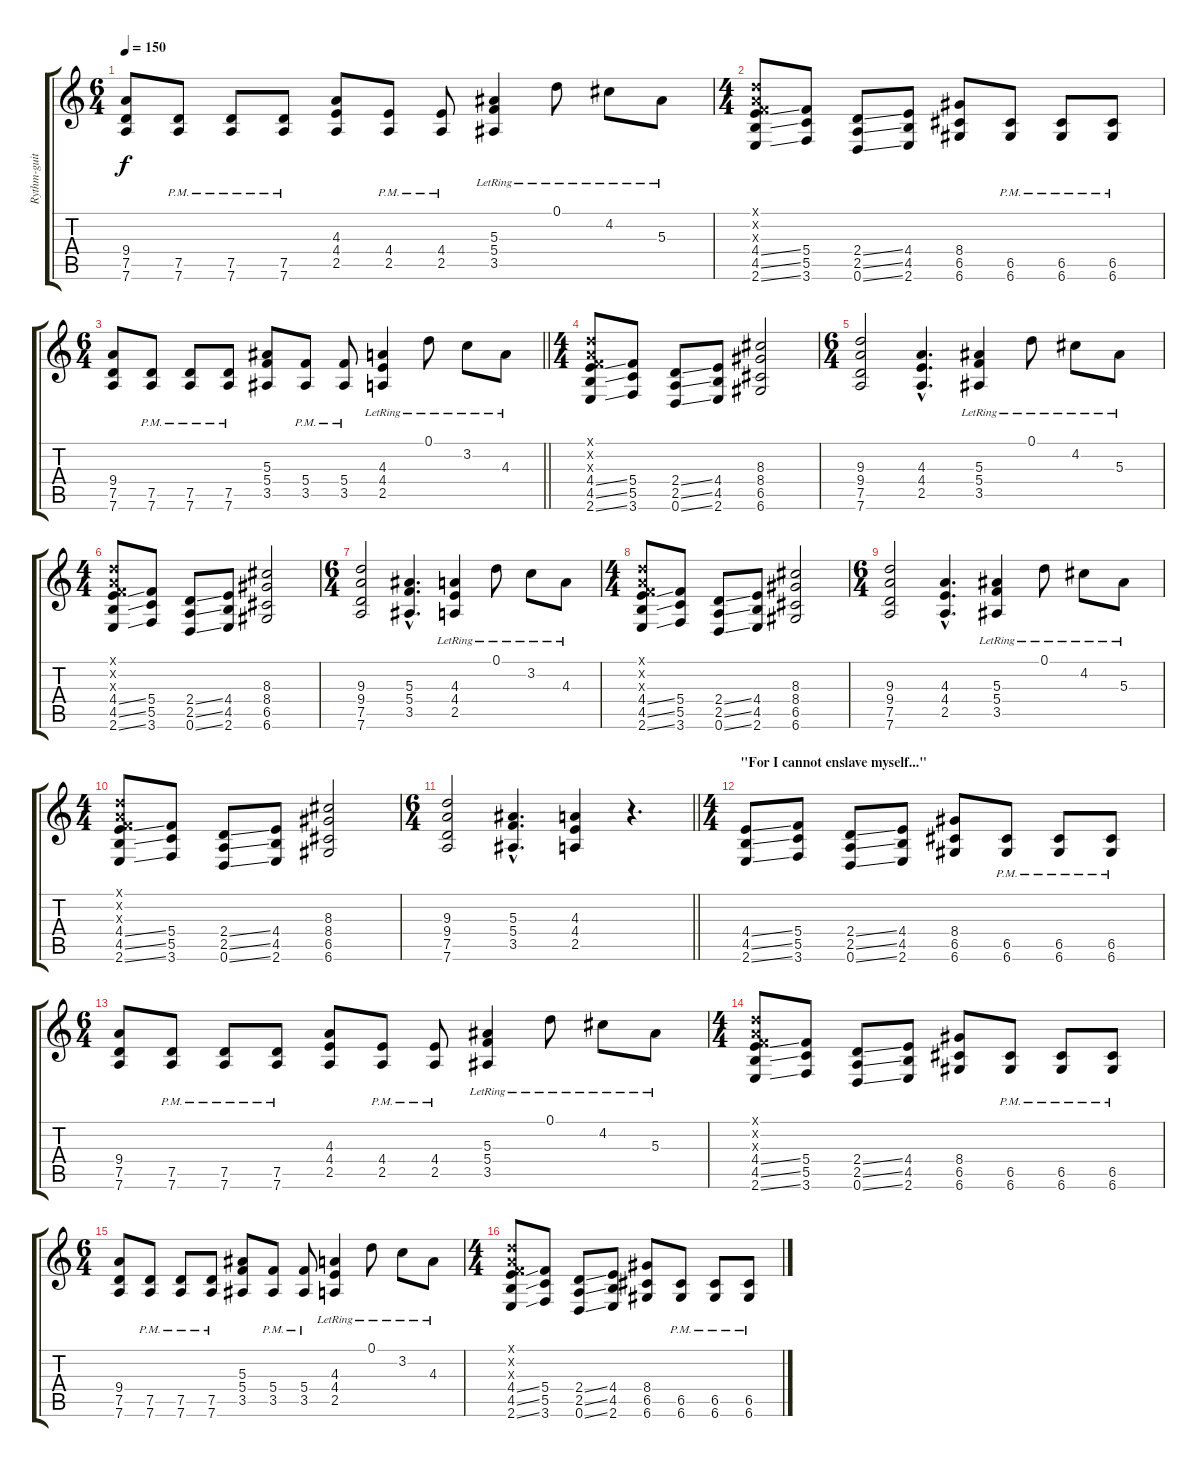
\track ("Rythm-guitar - Silenoz" "Rythm-guit") {instrument distortionguitar}
\staff {score tabs}
\tuning (D4 A3 F3 C3 G2 D2) {hide}
\ts (6 4)
\tempo 150
\clef g2
\ks c
(9.4 7.5 7.6).8{dy f} (7.5{pm} 7.6{pm}).8 (7.5{pm} 7.6{pm}).8 (7.5{pm} 7.6{pm}).8 (4.3 4.4 2.5).8 (4.4{pm} 2.5{pm}).8 (4.4{pm} 2.5{pm}).8 (5.3{lr} 5.4{lr} 3.5{lr}).4 0.1{lr}.8 4.2{lr}.8 5.3{lr}.8 |
\ts (4 4)
(0.1{x} 0.2{x} 0.3{x} 4.4{ss} 4.5{ss} 2.6{ss}).8 (5.4 5.5 3.6).8 (2.4{ss} 2.5{ss} 0.6{ss}).8 (4.4 4.5 2.6).8 (8.4 6.5 6.6).8 (6.5{pm} 6.6{pm}).8 (6.5{pm} 6.6{pm}).8 (6.5{pm} 6.6{pm}).8 |
\ts (6 4)
\barLineRight lightlight
(9.4 7.5 7.6).8 (7.5{pm} 7.6{pm}).8 (7.5{pm} 7.6{pm}).8 (7.5{pm} 7.6{pm}).8 (5.3 5.4 3.5).8 (5.4{pm} 3.5{pm}).8 (5.4{pm} 3.5{pm}).8 (4.3{lr} 4.4{lr} 2.5{lr}).4 0.1{lr}.8 3.2{lr}.8 4.3{lr}.8 |
\ts (4 4)
\section ("" "")
(0.1{x} 0.2{x} 0.3{x} 4.4{ss} 4.5{ss} 2.6{ss}).8 (5.4 5.5 3.6).8 (2.4{ss} 2.5{ss} 0.6{ss}).8 (4.4 4.5 2.6).8 (8.3 8.4 6.5 6.6).2 |
\ts (6 4)
(9.3 9.4 7.5 7.6).2 (4.3{hac} 4.4{hac} 2.5{hac}).4{d} (5.3{lr} 5.4{lr} 3.5{lr}).4 0.1{lr}.8 4.2{lr}.8 5.3{lr}.8 |
\ts (4 4)
(0.1{x} 0.2{x} 0.3{x} 4.4{ss} 4.5{ss} 2.6{ss}).8 (5.4 5.5 3.6).8 (2.4{ss} 2.5{ss} 0.6{ss}).8 (4.4 4.5 2.6).8 (8.3 8.4 6.5 6.6).2 |
\ts (6 4)
(9.3 9.4 7.5 7.6).2 (5.3{hac} 5.4{hac} 3.5{hac}).4{d} (4.3{lr} 4.4{lr} 2.5{lr}).4 0.1{lr}.8 3.2{lr}.8 4.3{lr}.8 |
\ts (4 4)
(0.1{x} 0.2{x} 0.3{x} 4.4{ss} 4.5{ss} 2.6{ss}).8 (5.4 5.5 3.6).8 (2.4{ss} 2.5{ss} 0.6{ss}).8 (4.4 4.5 2.6).8 (8.3 8.4 6.5 6.6).2 |
\ts (6 4)
(9.3 9.4 7.5 7.6).2 (4.3{hac} 4.4{hac} 2.5{hac}).4{d} (5.3{lr} 5.4{lr} 3.5{lr}).4 0.1{lr}.8 4.2{lr}.8 5.3{lr}.8 |
\ts (4 4)
(0.1{x} 0.2{x} 0.3{x} 4.4{ss} 4.5{ss} 2.6{ss}).8 (5.4 5.5 3.6).8 (2.4{ss} 2.5{ss} 0.6{ss}).8 (4.4 4.5 2.6).8 (8.3 8.4 6.5 6.6).2 |
\ts (6 4)
\barLineRight lightlight
(9.3 9.4 7.5 7.6).2 (5.3{hac} 5.4{hac} 3.5{hac}).4{d} (4.3 4.4 2.5).4 r.4{d} |
\ts (4 4)
\section ("" "\"For I cannot enslave myself...\"")
(4.4{ss} 4.5{ss} 2.6{ss}).8 (5.4 5.5 3.6).8 (2.4{ss} 2.5{ss} 0.6{ss}).8 (4.4 4.5 2.6).8 (8.4 6.5 6.6).8 (6.5{pm} 6.6{pm}).8 (6.5{pm} 6.6{pm}).8 (6.5{pm} 6.6{pm}).8 |
\ts (6 4)
(9.4 7.5 7.6).8 (7.5{pm} 7.6{pm}).8 (7.5{pm} 7.6{pm}).8 (7.5{pm} 7.6{pm}).8 (4.3 4.4 2.5).8 (4.4{pm} 2.5{pm}).8 (4.4{pm} 2.5{pm}).8 (5.3{lr} 5.4{lr} 3.5{lr}).4 0.1{lr}.8 4.2{lr}.8 5.3{lr}.8 |
\ts (4 4)
(0.1{x} 0.2{x} 0.3{x} 4.4{ss} 4.5{ss} 2.6{ss}).8 (5.4 5.5 3.6).8 (2.4{ss} 2.5{ss} 0.6{ss}).8 (4.4 4.5 2.6).8 (8.4 6.5 6.6).8 (6.5{pm} 6.6{pm}).8 (6.5{pm} 6.6{pm}).8 (6.5{pm} 6.6{pm}).8 |
\ts (6 4)
(9.4 7.5 7.6).8 (7.5{pm} 7.6{pm}).8 (7.5{pm} 7.6{pm}).8 (7.5{pm} 7.6{pm}).8 (5.3 5.4 3.5).8 (5.4{pm} 3.5{pm}).8 (5.4{pm} 3.5{pm}).8 (4.3{lr} 4.4{lr} 2.5{lr}).4 0.1{lr}.8 3.2{lr}.8 4.3{lr}.8 |
\ts (4 4)
(0.1{x} 0.2{x} 0.3{x} 4.4{ss} 4.5{ss} 2.6{ss}).8 (5.4 5.5 3.6).8 (2.4{ss} 2.5{ss} 0.6{ss}).8 (4.4 4.5 2.6).8 (8.4 6.5 6.6).8 (6.5{pm} 6.6{pm}).8 (6.5{pm} 6.6{pm}).8 (6.5{pm} 6.6{pm}).8
